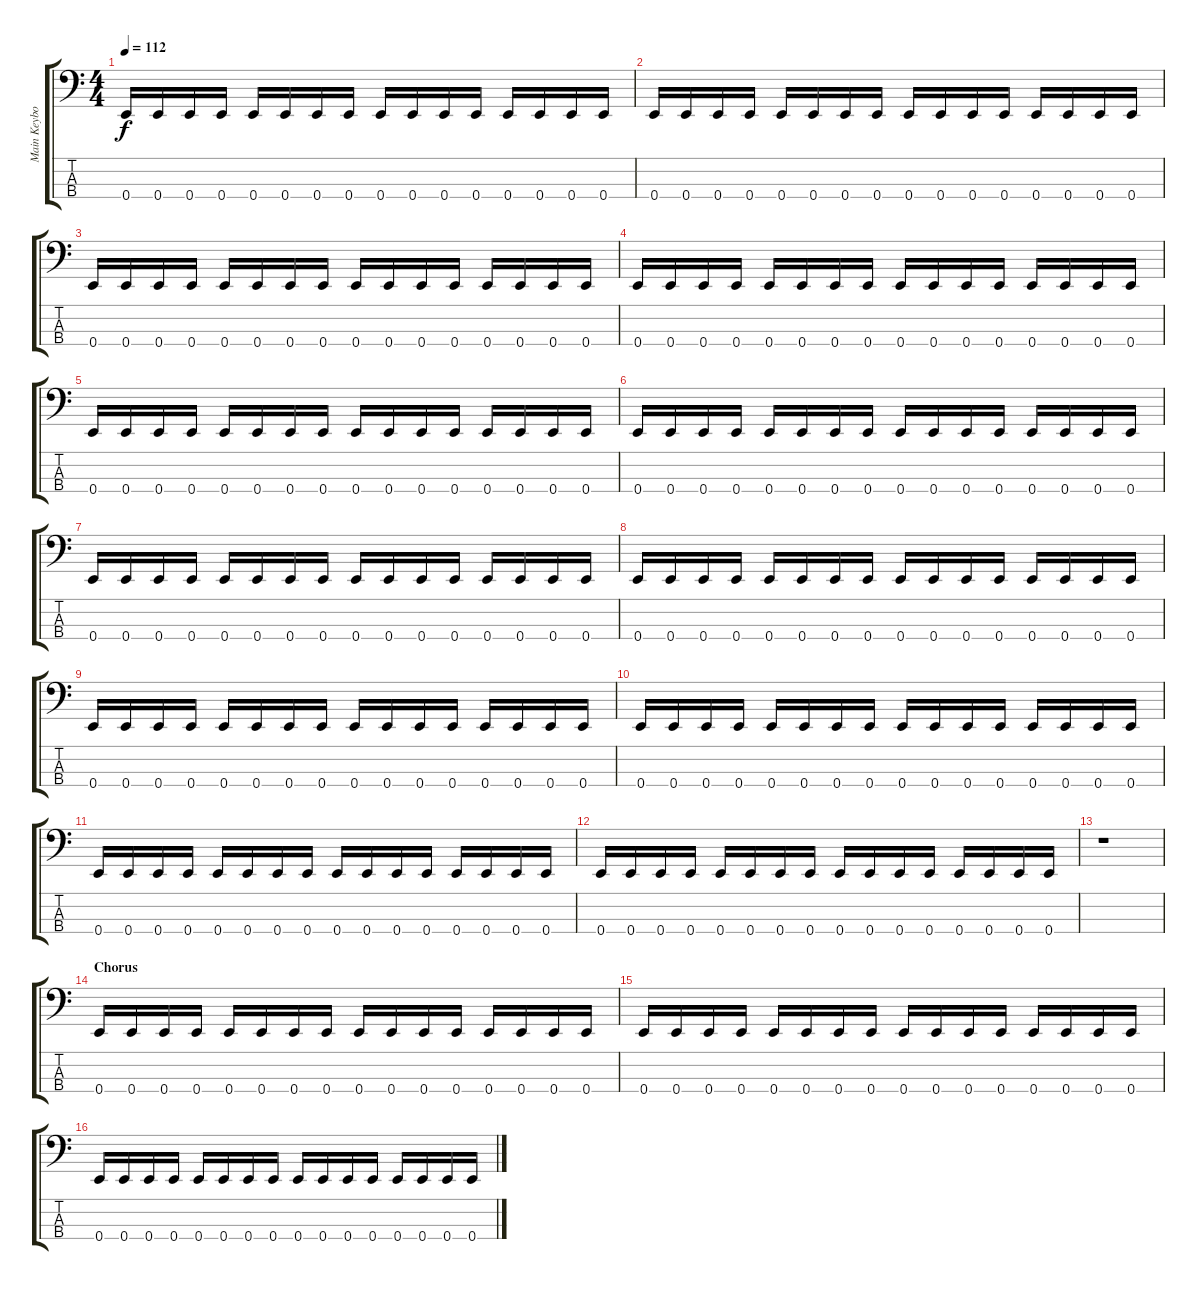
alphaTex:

\track ("Main Keyboard Melody" "Main Keybo") {instrument slapbass2}
\staff {score tabs}
\tuning (G2 D2 A1 E1) {hide}
\ts (4 4)
\tempo 112
\clef f4
\ks c
0.4.16{dy f} 0.4.16 0.4.16 0.4.16 0.4.16 0.4.16 0.4.16 0.4.16 0.4.16 0.4.16 0.4.16 0.4.16 0.4.16 0.4.16 0.4.16 0.4.16 |
0.4.16 0.4.16 0.4.16 0.4.16 0.4.16 0.4.16 0.4.16 0.4.16 0.4.16 0.4.16 0.4.16 0.4.16 0.4.16 0.4.16 0.4.16 0.4.16 |
0.4.16 0.4.16 0.4.16 0.4.16 0.4.16 0.4.16 0.4.16 0.4.16 0.4.16 0.4.16 0.4.16 0.4.16 0.4.16 0.4.16 0.4.16 0.4.16 |
0.4.16 0.4.16 0.4.16 0.4.16 0.4.16 0.4.16 0.4.16 0.4.16 0.4.16 0.4.16 0.4.16 0.4.16 0.4.16 0.4.16 0.4.16 0.4.16 |
0.4.16 0.4.16 0.4.16 0.4.16 0.4.16 0.4.16 0.4.16 0.4.16 0.4.16 0.4.16 0.4.16 0.4.16 0.4.16 0.4.16 0.4.16 0.4.16 |
0.4.16 0.4.16 0.4.16 0.4.16 0.4.16 0.4.16 0.4.16 0.4.16 0.4.16 0.4.16 0.4.16 0.4.16 0.4.16 0.4.16 0.4.16 0.4.16 |
0.4.16 0.4.16 0.4.16 0.4.16 0.4.16 0.4.16 0.4.16 0.4.16 0.4.16 0.4.16 0.4.16 0.4.16 0.4.16 0.4.16 0.4.16 0.4.16 |
0.4.16 0.4.16 0.4.16 0.4.16 0.4.16 0.4.16 0.4.16 0.4.16 0.4.16 0.4.16 0.4.16 0.4.16 0.4.16 0.4.16 0.4.16 0.4.16 |
0.4.16 0.4.16 0.4.16 0.4.16 0.4.16 0.4.16 0.4.16 0.4.16 0.4.16 0.4.16 0.4.16 0.4.16 0.4.16 0.4.16 0.4.16 0.4.16 |
0.4.16 0.4.16 0.4.16 0.4.16 0.4.16 0.4.16 0.4.16 0.4.16 0.4.16 0.4.16 0.4.16 0.4.16 0.4.16 0.4.16 0.4.16 0.4.16 |
0.4.16 0.4.16 0.4.16 0.4.16 0.4.16 0.4.16 0.4.16 0.4.16 0.4.16 0.4.16 0.4.16 0.4.16 0.4.16 0.4.16 0.4.16 0.4.16 |
0.4.16 0.4.16 0.4.16 0.4.16 0.4.16 0.4.16 0.4.16 0.4.16 0.4.16 0.4.16 0.4.16 0.4.16 0.4.16 0.4.16 0.4.16 0.4.16 |
r.1 |
\section ("" "Chorus")
0.4.16 0.4.16 0.4.16 0.4.16 0.4.16 0.4.16 0.4.16 0.4.16 0.4.16 0.4.16 0.4.16 0.4.16 0.4.16 0.4.16 0.4.16 0.4.16 |
0.4.16 0.4.16 0.4.16 0.4.16 0.4.16 0.4.16 0.4.16 0.4.16 0.4.16 0.4.16 0.4.16 0.4.16 0.4.16 0.4.16 0.4.16 0.4.16 |
0.4.16 0.4.16 0.4.16 0.4.16 0.4.16 0.4.16 0.4.16 0.4.16 0.4.16 0.4.16 0.4.16 0.4.16 0.4.16 0.4.16 0.4.16 0.4.16
